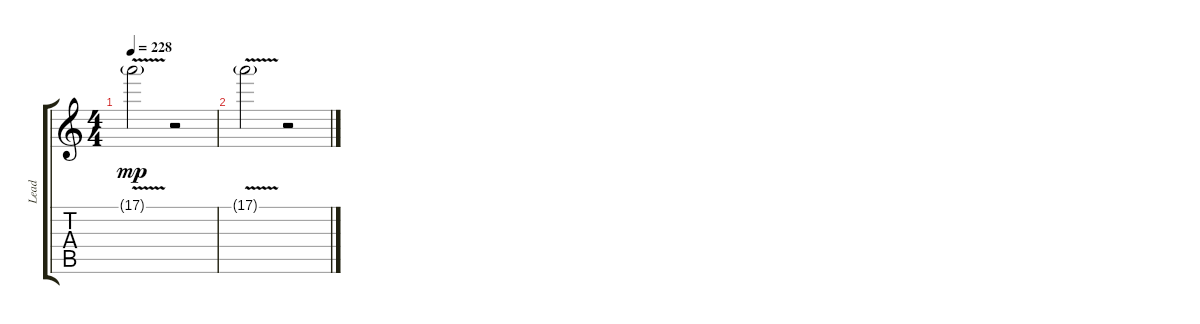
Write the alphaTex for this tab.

\track ("Lead" "Lead") {instrument distortionguitar}
\staff {score tabs}
\tuning (E4 B3 G3 D3 A2 E2) {hide}
\ts (4 4)
\tempo 228
\clef g2
\ks c
17.1{v g}.2{dy mp} r.2 |
17.1{v g}.2 r.2
